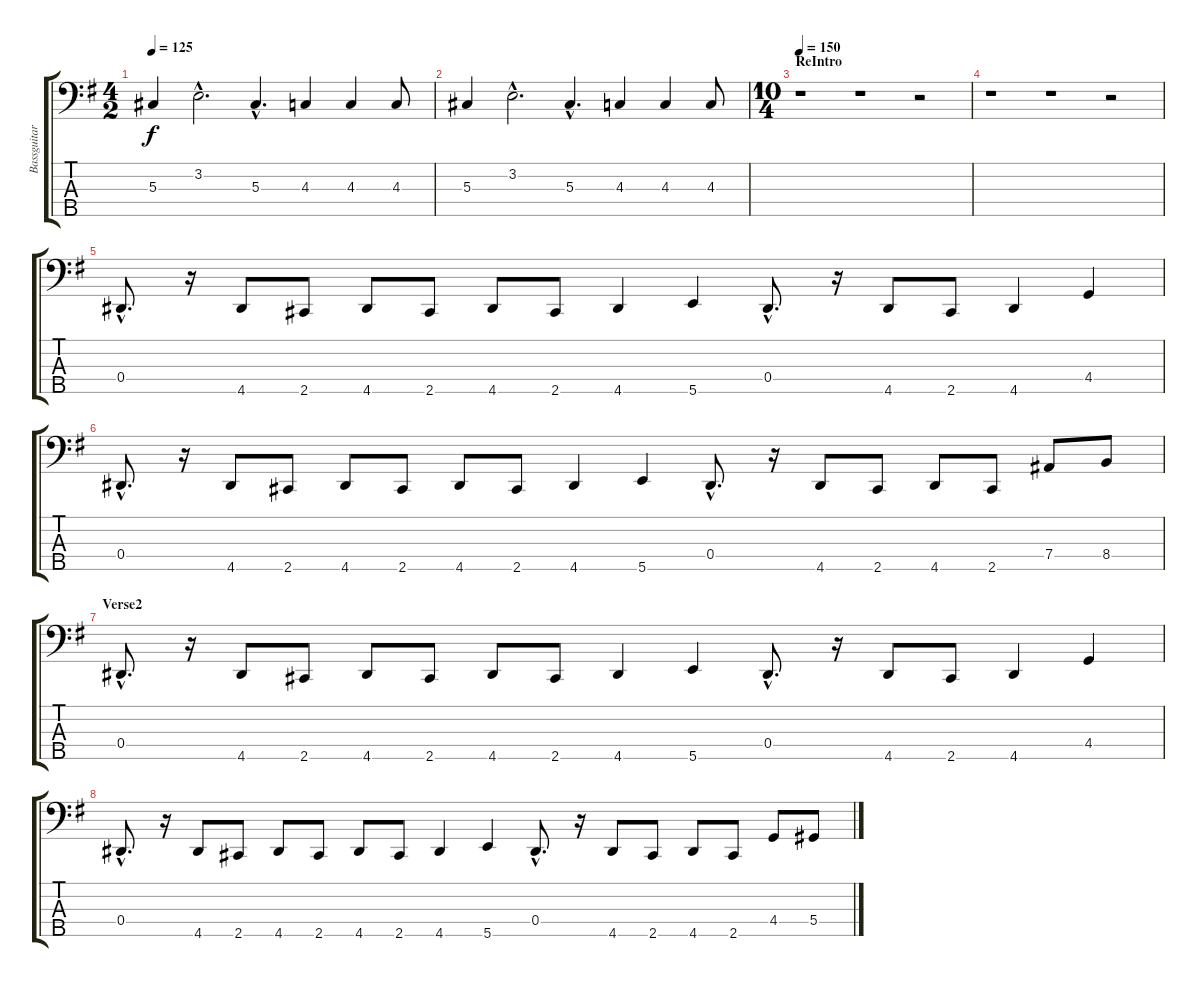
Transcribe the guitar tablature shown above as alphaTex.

\track ("Bassguitar" "Bassguitar") {instrument electricbassfinger}
\staff {score tabs}
\tuning (Gb2 Db2 Ab1 Eb1 B0) {hide}
\ts (4 2)
\tempo 125
\clef f4
\ks eminor
5.3.4{dy f} 3.2{hac}.2{d} 5.3{hac}.4{d} 4.3.4 4.3.4 4.3.8 |
5.3.4 3.2{hac}.2{d} 5.3{hac}.4{d} 4.3.4 4.3.4 4.3.8 |
\ts (10 4)
\section ("" "ReIntro")
\tempo 150
r.1 r.1 r.2 |
r.1 r.1 r.2 |
0.4{hac}.8{d} r.16 4.5.8 2.5.8 4.5.8 2.5.8 4.5.8 2.5.8 4.5.4 5.5.4 0.4{hac}.8{d} r.16 4.5.8 2.5.8 4.5.4 4.4.4 |
0.4{hac}.8{d} r.16 4.5.8 2.5.8 4.5.8 2.5.8 4.5.8 2.5.8 4.5.4 5.5.4 0.4{hac}.8{d} r.16 4.5.8 2.5.8 4.5.8 2.5.8 7.4.8 8.4.8 |
\section ("" "Verse2")
0.4{hac}.8{d} r.16 4.5.8 2.5.8 4.5.8 2.5.8 4.5.8 2.5.8 4.5.4 5.5.4 0.4{hac}.8{d} r.16 4.5.8 2.5.8 4.5.4 4.4.4 |
0.4{hac}.8{d} r.16 4.5.8 2.5.8 4.5.8 2.5.8 4.5.8 2.5.8 4.5.4 5.5.4 0.4{hac}.8{d} r.16 4.5.8 2.5.8 4.5.8 2.5.8 4.4.8 5.4.8
